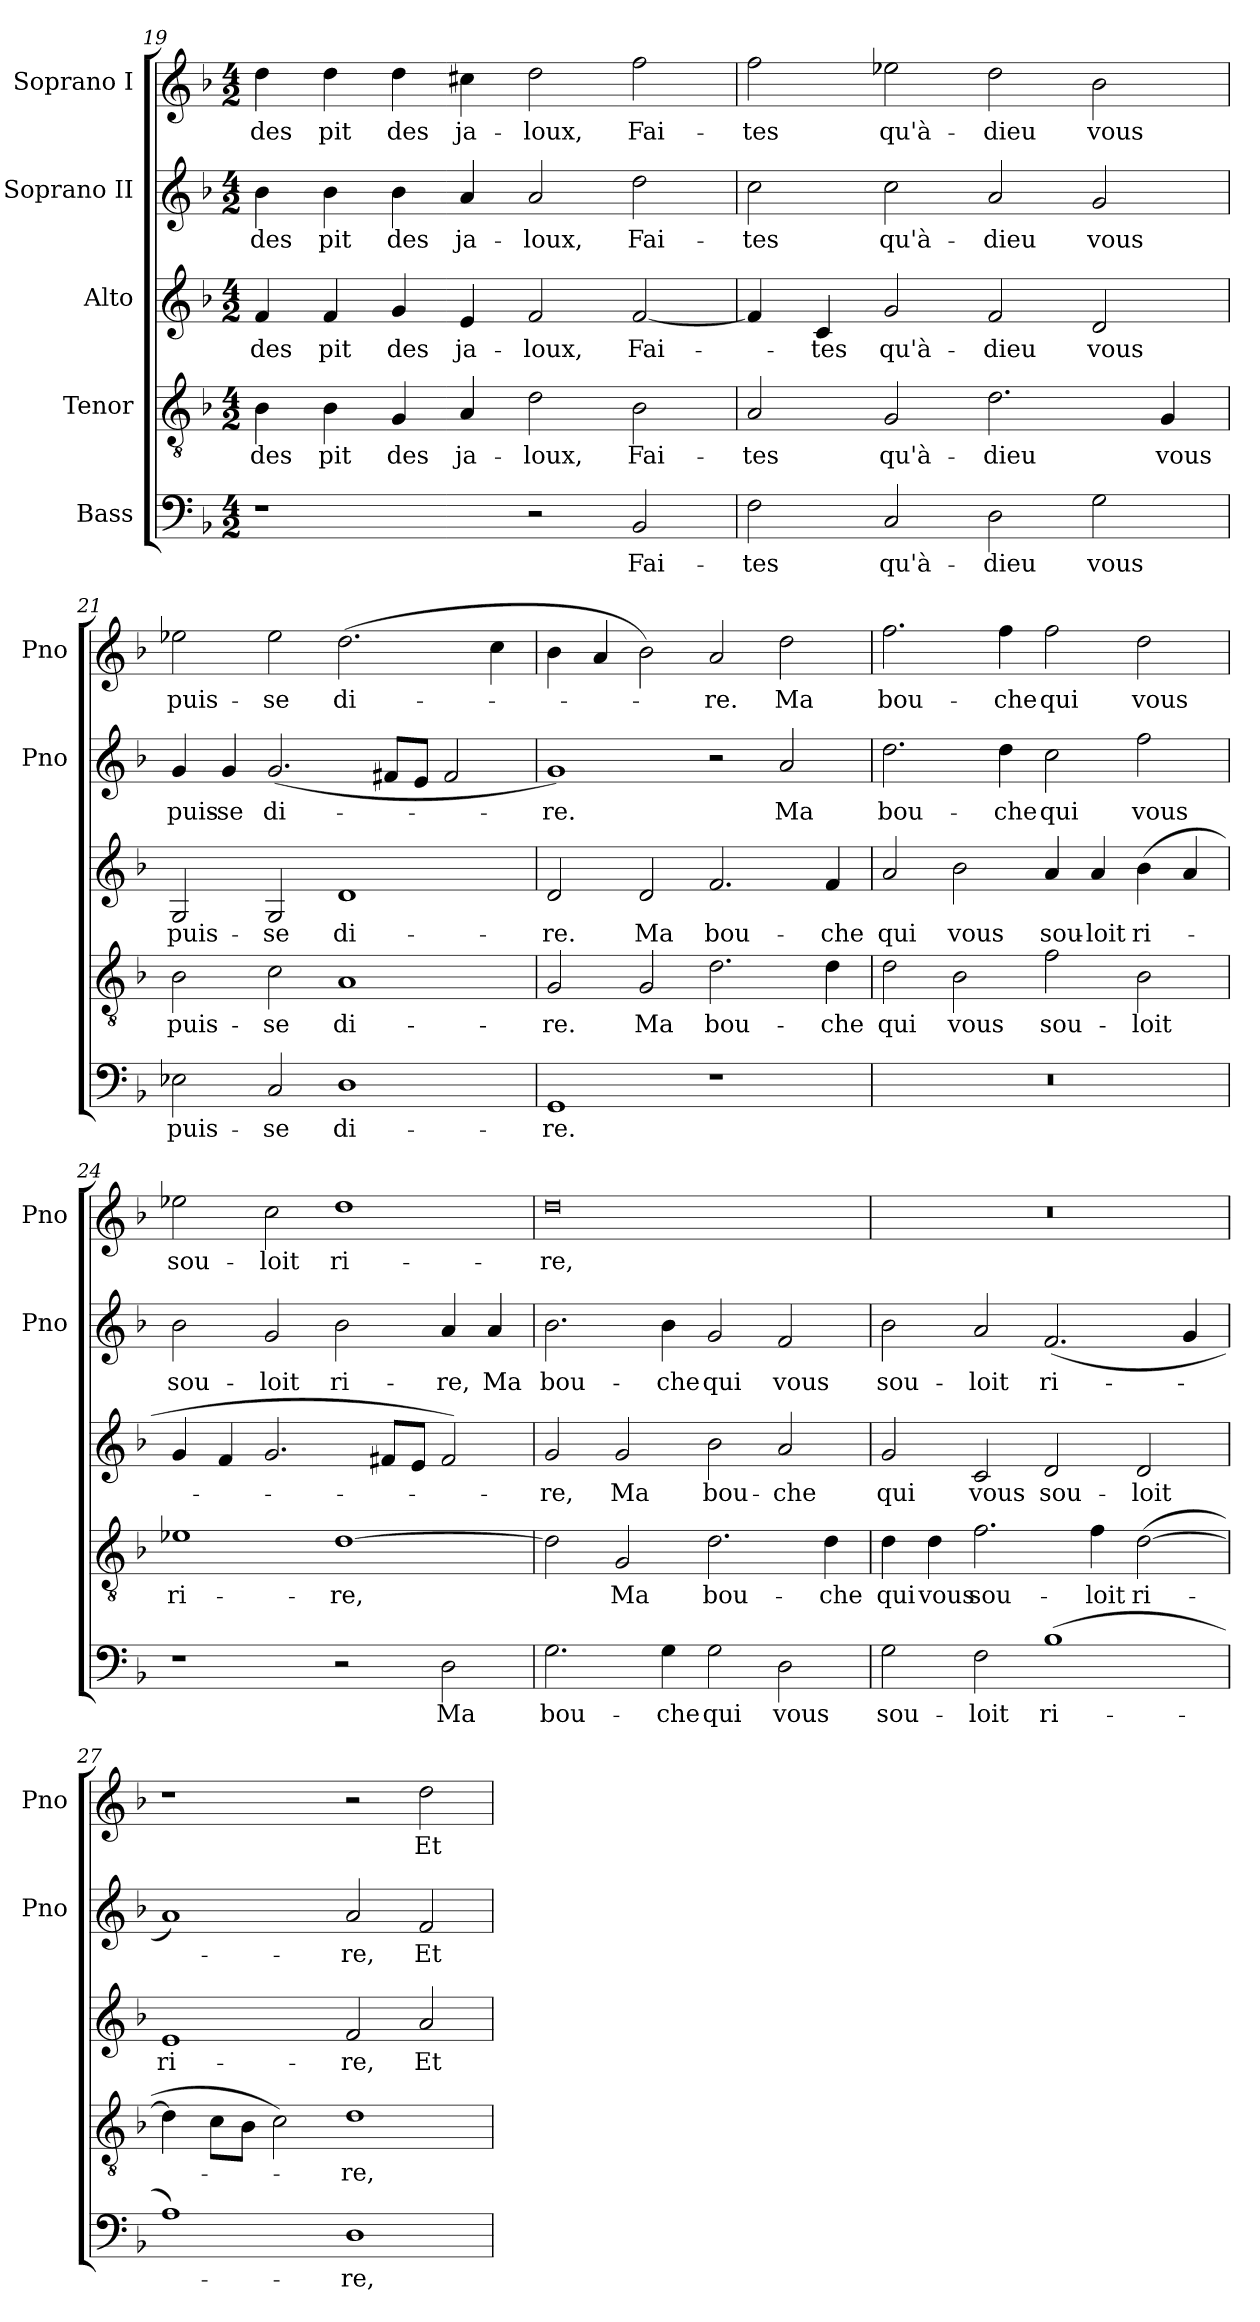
**kern	**text	**kern	**text	**kern	**text	**kern	**text	**kern	**text
*part5	*part5	*part4	*part4	*part3	*part3	*part2	*part2	*part1	*part1
*staff5	*staff5	*staff4	*staff4	*staff3	*staff3	*staff2	*staff2	*staff1	*staff1
*I"Bass	*	*I"Tenor	*	*I"Alto	*	*I"Soprano II	*	*I"Soprano I	*
*	*	*	*	*	*	*I'Pno	*	*I'Pno	*
!!LO:PB:g=z
*clefF4	*	*clefGv2	*	*clefG2	*	*clefG2	*	*clefG2	*
*k[b-]	*	*k[b-]	*	*k[b-]	*	*k[b-]	*	*k[b-]	*
*F:	*	*F:	*	*F:	*	*F:	*	*F:	*
*M4/2	*	*M4/2	*	*M4/2	*	*M4/2	*	*M4/2	*
=19	=19	=19	=19	=19	=19	=19	=19	=19	=19
1r	.	4B-\	des	4f/	des	4b-\	des	4dd\	des
.	.	4B-\	pit	4f/	pit	4b-\	pit	4dd\	pit
.	.	4G/	des	4g/	des	4b-\	des	4dd\	des
.	.	4A/	ja-	4e/	ja-	4a/	ja-	4cc#X\	ja-
2r	.	2d\	-loux,	2f/	-loux,	2a/	-loux,	2dd\	-loux,
2BB-/	Fai-	2B-\	Fai-	[2f/	Fai-	2dd\	Fai-	2ff\	Fai-
=20	=20	=20	=20	=20	=20	=20	=20	=20	=20
2F\	-tes	2A/	-tes	4f/]	.	2cc\	-tes	2ff\	-tes
.	.	.	.	4c/	-tes	.	.	.	.
2C/	qu'à-	2G/	qu'à-	2g/	qu'à-	2cc\	qu'à-	2ee-X\	qu'à-
2D\	-dieu	2.d\	-dieu	2f/	-dieu	2a/	-dieu	2dd\	-dieu
2G\	vous	.	.	2d/	vous	2g/	vous	2b-\	vous
.	.	4G/	vous	.	.	.	.	.	.
=21	=21	=21	=21	=21	=21	=21	=21	=21	=21
2E-X\	puis-	2B-\	puis-	2G/	puis-	4g/	puis-	2ee-X\	puis-
.	.	.	.	.	.	4g/	-se	.	.
2C/	-se	2c\	-se	2G/	-se	(2.g/	di-	2ee-\	-se
1D	di-	1A	di-	1d	di-	.	.	(2.dd\	di-
.	.	.	.	.	.	8f#X/L	.	.	.
.	.	.	.	.	.	8e/J	.	.	.
.	.	.	.	.	.	2f#/	.	.	.
.	.	.	.	.	.	.	.	4cc\	.
=22	=22	=22	=22	=22	=22	=22	=22	=22	=22
1GG	-re.	2G/	-re.	2d/	-re.	1g)	-re.	4b-\	.
.	.	.	.	.	.	.	.	4a/	.
.	.	2G/	Ma	2d/	Ma	.	.	2b-\)	.
1r	.	2.d\	bou-	2.f/	bou-	2r	.	2a/	-re.
.	.	.	.	.	.	2a/	Ma	2dd\	Ma
.	.	4d\	-che	4f/	-che	.	.	.	.
!!LO:LB:g=z
=23	=23	=23	=23	=23	=23	=23	=23	=23	=23
0r	.	2d\	qui	2a/	qui	2.dd\	bou-	2.ff\	bou-
.	.	2B-\	vous	2b-\	vous	.	.	.	.
.	.	.	.	.	.	4dd\	-che	4ff\	-che
.	.	2f\	sou-	4a/	sou-	2cc\	qui	2ff\	qui
.	.	.	.	4a/	-loit	.	.	.	.
.	.	2B-\	-loit	(4b-\	ri-	2ff\	vous	2dd\	vous
.	.	.	.	4a/	.	.	.	.	.
=24	=24	=24	=24	=24	=24	=24	=24	=24	=24
1r	.	1e-X	ri-	4g/	.	2b-\	sou-	2ee-X\	sou-
.	.	.	.	4f/	.	.	.	.	.
.	.	.	.	2.g/	.	2g/	-loit	2cc\	-loit
2r	.	[1d	-re,	.	.	2b-\	ri-	1dd	ri-
.	.	.	.	8f#X/L	.	.	.	.	.
.	.	.	.	8e/J	.	.	.	.	.
2D\	Ma	.	.	2f#/)	.	4a/	-re,	.	.
.	.	.	.	.	.	4a/	Ma	.	.
=25	=25	=25	=25	=25	=25	=25	=25	=25	=25
2.G\	bou-	2d\]	.	2g/	-re,	2.b-\	bou-	0dd	-re,
.	.	2G/	Ma	2g/	Ma	.	.	.	.
4G\	-che	.	.	.	.	4b-\	-che	.	.
2G\	qui	2.d\	bou-	2b-\	bou-	2g/	qui	.	.
2D\	vous	.	.	2a/	-che	2f/	vous	.	.
.	.	4d\	-che	.	.	.	.	.	.
=26	=26	=26	=26	=26	=26	=26	=26	=26	=26
2G\	sou-	4d\	qui	2g/	qui	2b-\	sou-	0r	.
.	.	4d\	vous	.	.	.	.	.	.
2F\	-loit	2.f\	sou-	2c/	vous	2a/	-loit	.	.
(1B-	ri-	.	.	2d/	sou-	(2.f/	ri-	.	.
.	.	4f\	-loit	.	.	.	.	.	.
.	.	([2d\	ri-	2d/	-loit	.	.	.	.
.	.	.	.	.	.	4g/	.	.	.
!!LO:PB:g=z
=27	=27	=27	=27	=27	=27	=27	=27	=27	=27
1A)	.	4d\]	.	1e	ri-	1a)	.	1r	.
.	.	8c\L	.	.	.	.	.	.	.
.	.	8B-\J	.	.	.	.	.	.	.
.	.	2c\)	.	.	.	.	.	.	.
1D	-re,	1d	-re,	2f/	-re,	2a/	-re,	2r	.
.	.	.	.	2a/	Et	2f/	Et	2dd\	Et
=	=	=	=	=	=	=	=	=	=
*-	*-	*-	*-	*-	*-	*-	*-	*-	*-
